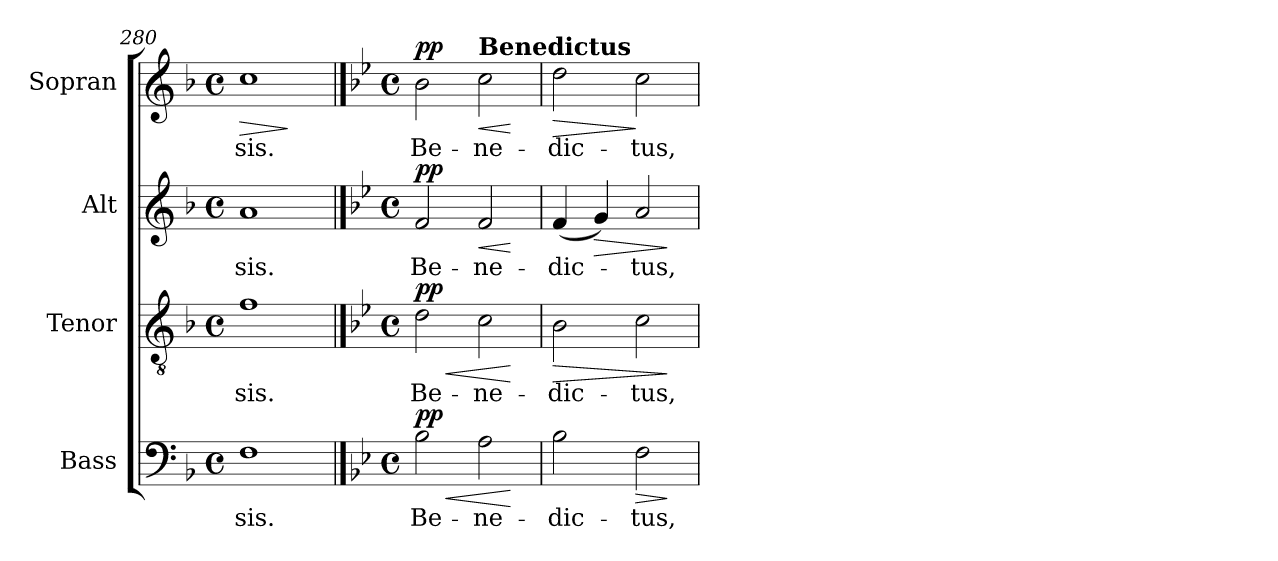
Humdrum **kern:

**kern	**text	**dynam	**kern	**text	**dynam	**kern	**text	**dynam	**kern	**text	**dynam
*part4	*part4	*part4	*part3	*part3	*part3	*part2	*part2	*part2	*part1	*part1	*part1
*staff4	*staff4	*staff4	*staff3	*staff3	*staff3	*staff2	*staff2	*staff2	*staff1	*staff1	*staff1
*I"Bass	*	*	*I"Tenor	*	*	*I"Alt	*	*	*I"Sopran	*	*
*I'B.	*	*	*I'T.	*	*	*I'A.	*	*	*I'S.	*	*
*clefF4	*	*	*clefGv2	*	*	*clefG2	*	*	*clefG2	*	*
*k[b-]	*	*	*k[b-]	*	*	*k[b-]	*	*	*k[b-]	*	*
*F:	*	*	*F:	*	*	*F:	*	*	*F:	*	*
*M4/4	*	*	*M4/4	*	*	*M4/4	*	*	*M4/4	*	*
*met(c)	*	*	*met(c)	*	*	*met(c)	*	*	*met(c)	*	*
=280	=280	=280	=280	=280	=280	=280	=280	=280	=280	=280	=280
!	!LO:LY:b	!	!	!LO:LY:b	!	!	!LO:LY:b	!	!	!LO:LY:b	!LO:HP:b
1F	-sis.	.	1f	-sis.	.	1a	-sis.	.	1cc	-sis.	>
.	.	.	.	.	.	.	.	.	.	.	]
!!LO:PB:g=z
==281	==281	==281	==281	==281	==281	==281	==281	==281	==281	==281	==281
*k[b-e-]	*	*	*k[b-e-]	*	*	*k[b-e-]	*	*	*k[b-e-]	*	*
*B-:	*	*	*B-:	*	*	*B-:	*	*	*B-:	*	*
*M4/4	*	*	*M4/4	*	*	*M4/4	*	*	*M4/4	*	*
*met(c)	*	*	*met(c)	*	*	*met(c)	*	*	*met(c)	*	*
!	!LO:LY:b	!LO:HP:b	!	!LO:LY:b	!LO:HP:b	!	!LO:LY:b	!	!	!LO:LY:b	!
!	!	!LO:DY:n=1:a	!	!	!LO:DY:n=1:a	!	!	!LO:DY:a	!	!	!LO:DY:a
2B-\	Be-	< pp	2d\	Be-	< pp	2f/	Be-	pp	2b-\	Be-	pp
!	!	!	!	!	!	!	!	!	!LO:TX:a:B:t=Benedictus	!	!
!	!LO:LY:b	!	!	!LO:LY:b	!	!	!LO:LY:b	!LO:HP:b	!	!LO:LY:b	!LO:HP:b
2A\	-ne-	.	2c\	-ne-	.	2f/	-ne-	<	2cc\	-ne-	<
.	.	[	.	.	[	.	.	[	.	.	[
=282	=282	=282	=282	=282	=282	=282	=282	=282	=282	=282	=282
!	!LO:LY:b	!	!	!LO:LY:b	!LO:HP:b	!	!LO:LY:b	!	!	!LO:LY:b	!LO:HP:b
2B-\	-dic-	.	2B-\	-dic-	>	(<4f/	-dic-	.	2dd\	-dic-	>
!	!	!	!	!	!	!	!	!LO:HP:b	!	!	!
.	.	.	.	.	.	4g/)	.	>	.	.	.
!	!LO:LY:b	!LO:HP:b	!	!LO:LY:b	!	!	!LO:LY:b	!	!	!LO:LY:b	!
2F\	-tus,	>	2c\	-tus,	.	2a/	-tus,	.	2cc\	-tus,	]
.	.	]	.	.	]	.	.	]	.	.	.
=	=	=	=	=	=	=	=	=	=	=	=
*-	*-	*-	*-	*-	*-	*-	*-	*-	*-	*-	*-
